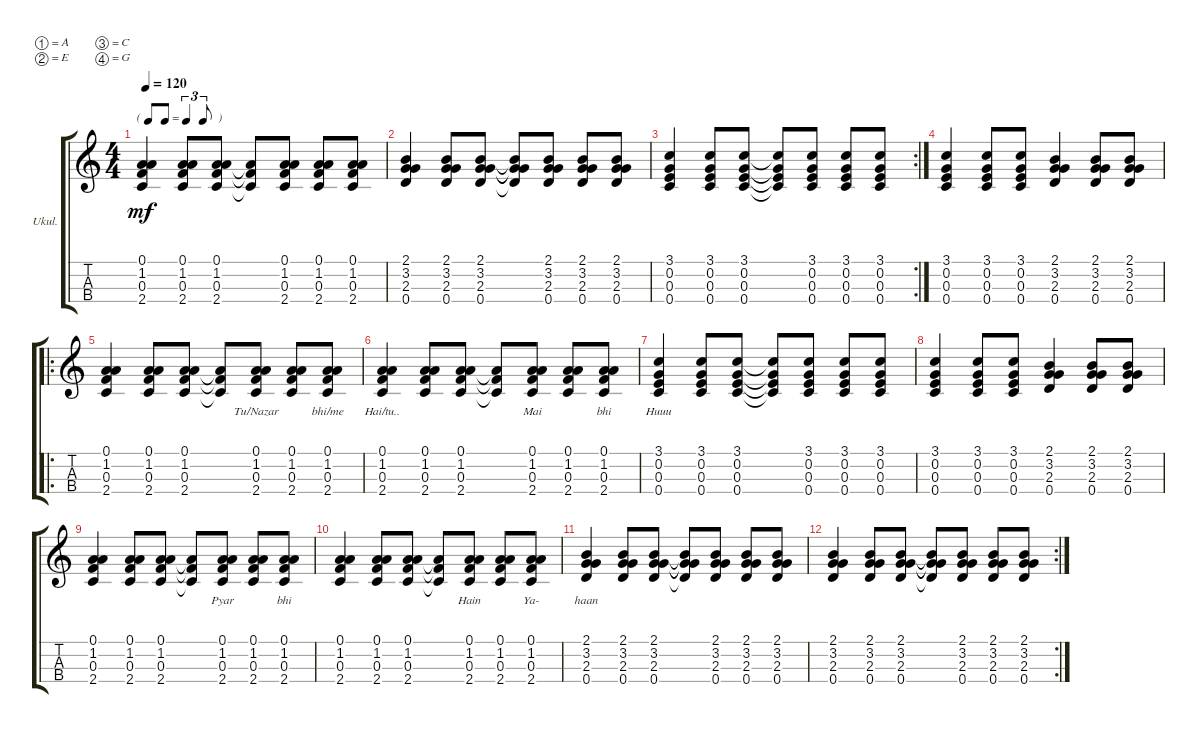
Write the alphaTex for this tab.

\defaultSystemsLayout 4
\bracketExtendMode groupsimilarinstruments
\firstSystemTrackNameOrientation horizontal
\otherSystemsTrackNameOrientation horizontal
\track ("Ukulele" "Ukul.") {instrument shamisen}
\staff {score tabs}
\tuning (A4 E4 C4 G4)
\ts (4 4)
\tf triplet8th
\tempo 120
\clef g2
\ks c
(0.1 1.2 0.3 2.4).4{lyrics (0 "") lyrics (1 "") lyrics (2 "") lyrics (3 "") lyrics (4 "") dy mf} (0.1 1.2 0.3 2.4).8{lyrics (0 "") lyrics (1 "") lyrics (2 "") lyrics (3 "") lyrics (4 "")} (0.1 1.2 0.3 2.4).8{lyrics (0 "") lyrics (1 "") lyrics (2 "") lyrics (3 "") lyrics (4 "")} (0.1{t} 1.2{t} 0.3{t}).8{lyrics (0 "") lyrics (1 "") lyrics (2 "") lyrics (3 "") lyrics (4 "")} (0.1 1.2 0.3 2.4).8{lyrics (0 "") lyrics (1 "") lyrics (2 "") lyrics (3 "") lyrics (4 "")} (0.1 1.2 0.3 2.4).8{lyrics (0 "") lyrics (1 "") lyrics (2 "") lyrics (3 "") lyrics (4 "")} (0.1 1.2 0.3 2.4).8{lyrics (0 "") lyrics (1 "") lyrics (2 "") lyrics (3 "") lyrics (4 "")} |
(2.1 3.2 2.3 0.4).4{lyrics (0 "") lyrics (1 "") lyrics (2 "") lyrics (3 "") lyrics (4 "")} (2.1 3.2 2.3 0.4).8{lyrics (0 "") lyrics (1 "") lyrics (2 "") lyrics (3 "") lyrics (4 "")} (2.1 3.2 2.3 0.4).8{lyrics (0 "") lyrics (1 "") lyrics (2 "") lyrics (3 "") lyrics (4 "")} (2.1{t} 3.2{t} 2.3{t} 0.4{t}).8{lyrics (0 "") lyrics (1 "") lyrics (2 "") lyrics (3 "") lyrics (4 "")} (2.1 3.2 2.3 0.4).8{lyrics (0 "") lyrics (1 "") lyrics (2 "") lyrics (3 "") lyrics (4 "")} (2.1 3.2 2.3 0.4).8{lyrics (0 "") lyrics (1 "") lyrics (2 "") lyrics (3 "") lyrics (4 "")} (2.1 3.2 2.3 0.4).8{lyrics (0 "") lyrics (1 "") lyrics (2 "") lyrics (3 "") lyrics (4 "")} |
\rc 2
(3.1 0.2 0.3 0.4).4{lyrics (0 "") lyrics (1 "") lyrics (2 "") lyrics (3 "") lyrics (4 "")} (3.1 0.2 0.3 0.4).8{lyrics (0 "") lyrics (1 "") lyrics (2 "") lyrics (3 "") lyrics (4 "")} (3.1 0.2 0.3 0.4).8{lyrics (0 "") lyrics (1 "") lyrics (2 "") lyrics (3 "") lyrics (4 "")} (3.1{t} 0.2{t} 0.3{t} 0.4{t}).8{lyrics (0 "") lyrics (1 "") lyrics (2 "") lyrics (3 "") lyrics (4 "")} (3.1 0.2 0.3 0.4).8{lyrics (0 "") lyrics (1 "") lyrics (2 "") lyrics (3 "") lyrics (4 "")} (3.1 0.2 0.3 0.4).8{lyrics (0 "") lyrics (1 "") lyrics (2 "") lyrics (3 "") lyrics (4 "")} (3.1 0.2 0.3 0.4).8{lyrics (0 "") lyrics (1 "") lyrics (2 "") lyrics (3 "") lyrics (4 "")} |
(3.1 0.2 0.3 0.4).4{lyrics (0 "") lyrics (1 "") lyrics (2 "") lyrics (3 "") lyrics (4 "")} (3.1 0.2 0.3 0.4).8{lyrics (0 "") lyrics (1 "") lyrics (2 "") lyrics (3 "") lyrics (4 "")} (3.1 0.2 0.3 0.4).8{lyrics (0 "") lyrics (1 "") lyrics (2 "") lyrics (3 "") lyrics (4 "")} (2.1 3.2 2.3 0.4).4{lyrics (0 "") lyrics (1 "") lyrics (2 "") lyrics (3 "") lyrics (4 "")} (2.1 3.2 2.3 0.4).8{lyrics (0 "") lyrics (1 "") lyrics (2 "") lyrics (3 "") lyrics (4 "")} (2.1 3.2 2.3 0.4).8{lyrics (0 "") lyrics (1 "") lyrics (2 "") lyrics (3 "") lyrics (4 "")} |
\ro
(0.1 1.2 0.3 2.4).4{lyrics (0 "") lyrics (1 "") lyrics (2 "") lyrics (3 "") lyrics (4 "")} (0.1 1.2 0.3 2.4).8{lyrics (0 "") lyrics (1 "") lyrics (2 "") lyrics (3 "") lyrics (4 "")} (0.1 1.2 0.3 2.4).8{lyrics (0 "") lyrics (1 "") lyrics (2 "") lyrics (3 "") lyrics (4 "")} (0.1{t} 1.2{t} 0.3{t}).8{lyrics (0 "") lyrics (1 "") lyrics (2 "") lyrics (3 "") lyrics (4 "")} (0.1 1.2 0.3 2.4).8{lyrics (0 "Tu/Nazar") lyrics (1 "") lyrics (2 "") lyrics (3 "") lyrics (4 "")} (0.1 1.2 0.3 2.4).8{lyrics (0 "") lyrics (1 "") lyrics (2 "") lyrics (3 "") lyrics (4 "")} (0.1 1.2 0.3 2.4).8{lyrics (0 "bhi/me") lyrics (1 "") lyrics (2 "") lyrics (3 "") lyrics (4 "")} |
(0.1 1.2 0.3 2.4).4{lyrics (0 "Hai/tu..") lyrics (1 "") lyrics (2 "") lyrics (3 "") lyrics (4 "")} (0.1 1.2 0.3 2.4).8{lyrics (0 "") lyrics (1 "") lyrics (2 "") lyrics (3 "") lyrics (4 "")} (0.1 1.2 0.3 2.4).8{lyrics (0 "") lyrics (1 "") lyrics (2 "") lyrics (3 "") lyrics (4 "")} (0.1{t} 1.2{t} 0.3{t}).8{lyrics (0 "") lyrics (1 "") lyrics (2 "") lyrics (3 "") lyrics (4 "")} (0.1 1.2 0.3 2.4).8{lyrics (0 "Mai") lyrics (1 "") lyrics (2 "") lyrics (3 "") lyrics (4 "")} (0.1 1.2 0.3 2.4).8{lyrics (0 "") lyrics (1 "") lyrics (2 "") lyrics (3 "") lyrics (4 "")} (0.1 1.2 0.3 2.4).8{lyrics (0 "bhi") lyrics (1 "") lyrics (2 "") lyrics (3 "") lyrics (4 "")} |
(3.1 0.2 0.3 0.4).4{lyrics (0 "Huuu") lyrics (1 "") lyrics (2 "") lyrics (3 "") lyrics (4 "")} (3.1 0.2 0.3 0.4).8{lyrics (0 "") lyrics (1 "") lyrics (2 "") lyrics (3 "") lyrics (4 "")} (3.1 0.2 0.3 0.4).8{lyrics (0 "") lyrics (1 "") lyrics (2 "") lyrics (3 "") lyrics (4 "")} (3.1{t} 0.2{t} 0.3{t} 0.4{t}).8{lyrics (0 "") lyrics (1 "") lyrics (2 "") lyrics (3 "") lyrics (4 "")} (3.1 0.2 0.3 0.4).8{lyrics (0 "") lyrics (1 "") lyrics (2 "") lyrics (3 "") lyrics (4 "")} (3.1 0.2 0.3 0.4).8{lyrics (0 "") lyrics (1 "") lyrics (2 "") lyrics (3 "") lyrics (4 "")} (3.1 0.2 0.3 0.4).8{lyrics (0 "") lyrics (1 "") lyrics (2 "") lyrics (3 "") lyrics (4 "")} |
(3.1 0.2 0.3 0.4).4{lyrics (0 "") lyrics (1 "") lyrics (2 "") lyrics (3 "") lyrics (4 "")} (3.1 0.2 0.3 0.4).8{lyrics (0 "") lyrics (1 "") lyrics (2 "") lyrics (3 "") lyrics (4 "")} (3.1 0.2 0.3 0.4).8{lyrics (0 "") lyrics (1 "") lyrics (2 "") lyrics (3 "") lyrics (4 "")} (2.1 3.2 2.3 0.4).4{lyrics (0 "") lyrics (1 "") lyrics (2 "") lyrics (3 "") lyrics (4 "")} (2.1 3.2 2.3 0.4).8{lyrics (0 "") lyrics (1 "") lyrics (2 "") lyrics (3 "") lyrics (4 "")} (2.1 3.2 2.3 0.4).8{lyrics (0 "") lyrics (1 "") lyrics (2 "") lyrics (3 "") lyrics (4 "")} |
(0.1 1.2 0.3 2.4).4{lyrics (0 "") lyrics (1 "") lyrics (2 "") lyrics (3 "") lyrics (4 "")} (0.1 1.2 0.3 2.4).8{lyrics (0 "") lyrics (1 "") lyrics (2 "") lyrics (3 "") lyrics (4 "")} (0.1 1.2 0.3 2.4).8{lyrics (0 "") lyrics (1 "") lyrics (2 "") lyrics (3 "") lyrics (4 "")} (0.1{t} 1.2{t} 0.3{t}).8{lyrics (0 "") lyrics (1 "") lyrics (2 "") lyrics (3 "") lyrics (4 "")} (0.1 1.2 0.3 2.4).8{lyrics (0 "Pyar") lyrics (1 "") lyrics (2 "") lyrics (3 "") lyrics (4 "")} (0.1 1.2 0.3 2.4).8{lyrics (0 "") lyrics (1 "") lyrics (2 "") lyrics (3 "") lyrics (4 "")} (0.1 1.2 0.3 2.4).8{lyrics (0 "bhi") lyrics (1 "") lyrics (2 "") lyrics (3 "") lyrics (4 "")} |
(0.1 1.2 0.3 2.4).4{lyrics (0 "") lyrics (1 "") lyrics (2 "") lyrics (3 "") lyrics (4 "")} (0.1 1.2 0.3 2.4).8{lyrics (0 "") lyrics (1 "") lyrics (2 "") lyrics (3 "") lyrics (4 "")} (0.1 1.2 0.3 2.4).8{lyrics (0 "") lyrics (1 "") lyrics (2 "") lyrics (3 "") lyrics (4 "")} (0.1{t} 1.2{t} 0.3{t}).8{lyrics (0 "") lyrics (1 "") lyrics (2 "") lyrics (3 "") lyrics (4 "")} (0.1 1.2 0.3 2.4).8{lyrics (0 "Hain") lyrics (1 "") lyrics (2 "") lyrics (3 "") lyrics (4 "")} (0.1 1.2 0.3 2.4).8{lyrics (0 "") lyrics (1 "") lyrics (2 "") lyrics (3 "") lyrics (4 "")} (0.1 1.2 0.3 2.4).8{lyrics (0 "Ya-") lyrics (1 "") lyrics (2 "") lyrics (3 "") lyrics (4 "")} |
(2.1 3.2 2.3 0.4).4{lyrics (0 "haan") lyrics (1 "") lyrics (2 "") lyrics (3 "") lyrics (4 "")} (2.1 3.2 2.3 0.4).8{lyrics (0 "") lyrics (1 "") lyrics (2 "") lyrics (3 "") lyrics (4 "")} (2.1 3.2 2.3 0.4).8{lyrics (0 "") lyrics (1 "") lyrics (2 "") lyrics (3 "") lyrics (4 "")} (2.1{t} 3.2{t} 2.3{t} 0.4{t}).8{lyrics (0 "") lyrics (1 "") lyrics (2 "") lyrics (3 "") lyrics (4 "")} (2.1 3.2 2.3 0.4).8{lyrics (0 "") lyrics (1 "") lyrics (2 "") lyrics (3 "") lyrics (4 "")} (2.1 3.2 2.3 0.4).8{lyrics (0 "") lyrics (1 "") lyrics (2 "") lyrics (3 "") lyrics (4 "")} (2.1 3.2 2.3 0.4).8{lyrics (0 "") lyrics (1 "") lyrics (2 "") lyrics (3 "") lyrics (4 "")} |
\rc 2
(2.1 3.2 2.3 0.4).4{lyrics (0 "") lyrics (1 "") lyrics (2 "") lyrics (3 "") lyrics (4 "")} (2.1 3.2 2.3 0.4).8{lyrics (0 "") lyrics (1 "") lyrics (2 "") lyrics (3 "") lyrics (4 "")} (2.1 3.2 2.3 0.4).8 (2.1{t} 3.2{t} 2.3{t} 0.4{t}).8 (2.1 3.2 2.3 0.4).8 (2.1 3.2 2.3 0.4).8 (2.1 3.2 2.3 0.4).8
